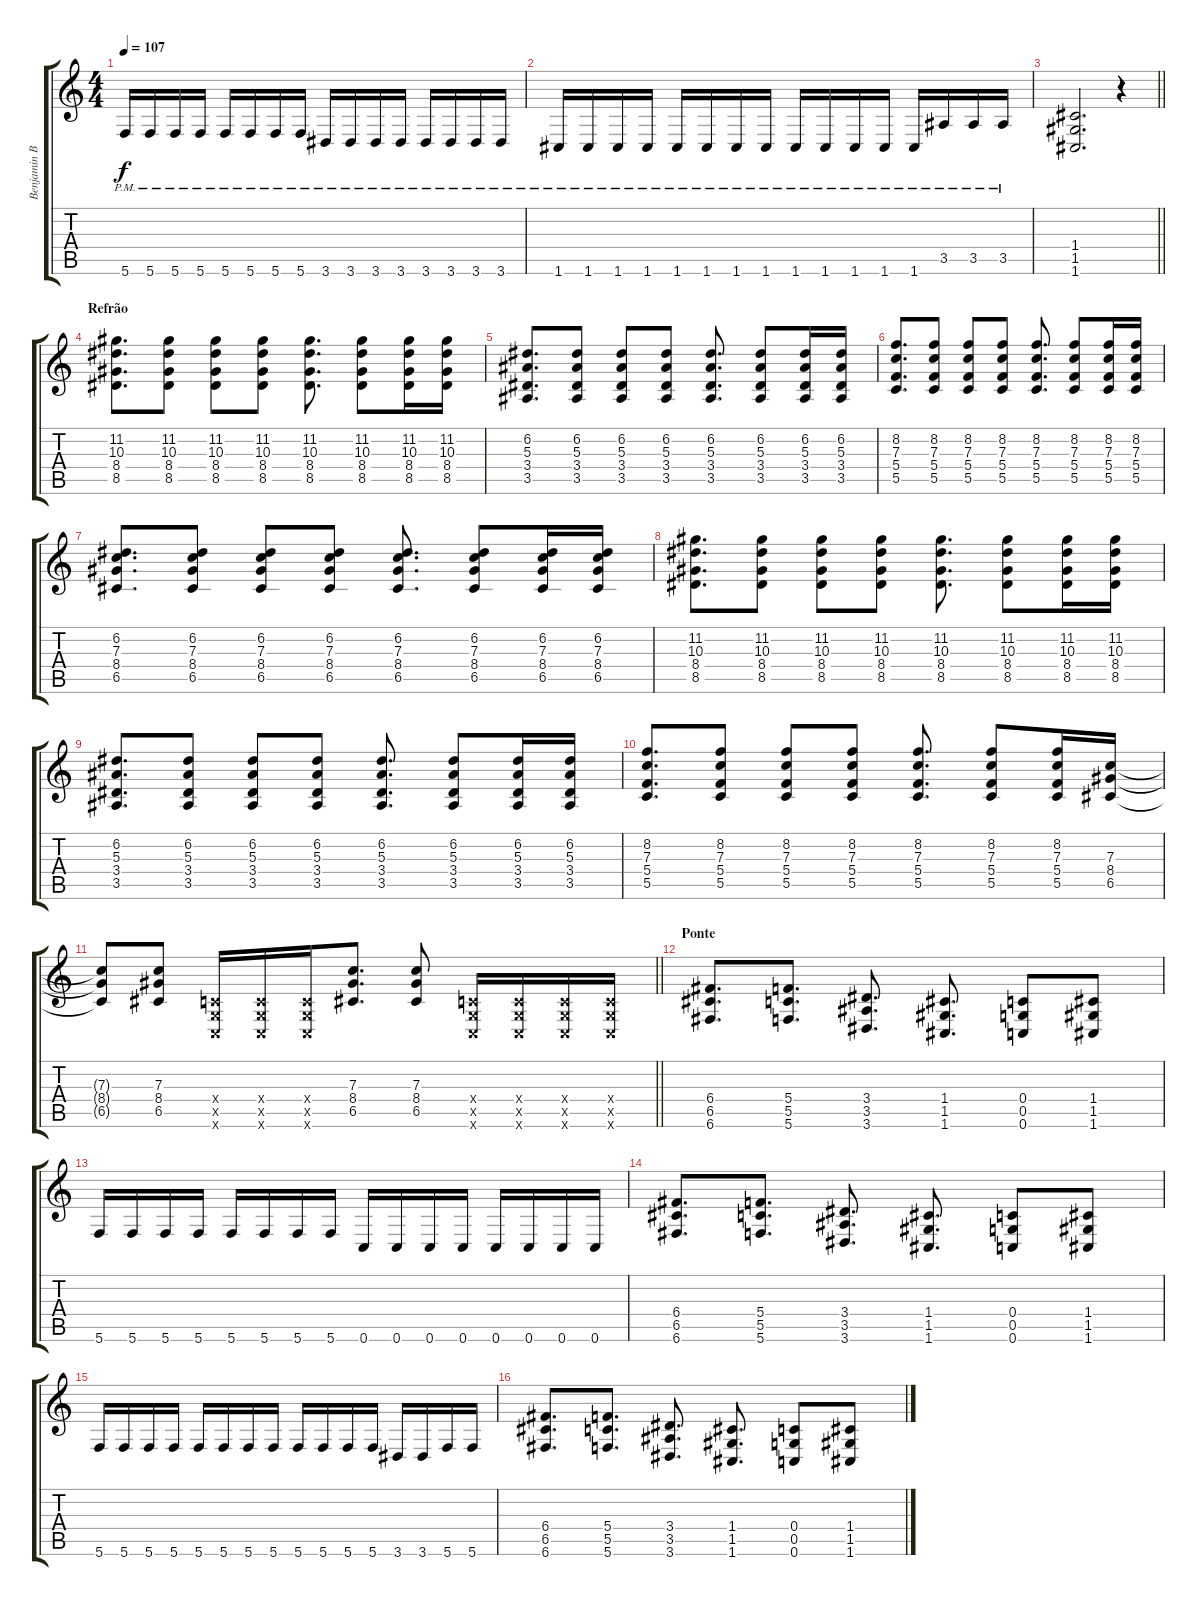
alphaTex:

\track ("Benjamin Burnley" "Benjamin B") {instrument distortionguitar}
\staff {score tabs}
\tuning (D4 A3 F3 C3 G2 C2) {hide}
\ts (4 4)
\tempo 107
\clef g2
\ks c
5.6{pm}.16{dy f} 5.6{pm}.16 5.6{pm}.16 5.6{pm}.16 5.6{pm}.16 5.6{pm}.16 5.6{pm}.16 5.6{pm}.16 3.6{pm}.16 3.6{pm}.16 3.6{pm}.16 3.6{pm}.16 3.6{pm}.16 3.6{pm}.16 3.6{pm}.16 3.6{pm}.16 |
1.6{pm}.16 1.6{pm}.16 1.6{pm}.16 1.6{pm}.16 1.6{pm}.16 1.6{pm}.16 1.6{pm}.16 1.6{pm}.16 1.6{pm}.16 1.6{pm}.16 1.6{pm}.16 1.6{pm}.16 1.6{pm}.16 3.5{pm}.16 3.5{pm}.16 3.5{pm}.16 |
\barLineRight lightlight
(1.4 1.5 1.6).2{d} r.4 |
\section ("" "Refrão")
(11.2 10.3 8.4 8.5).8{d} (11.2 10.3 8.4 8.5).8 (11.2 10.3 8.4 8.5).8 (11.2 10.3 8.4 8.5).8 (11.2 10.3 8.4 8.5).8{d} (11.2 10.3 8.4 8.5).8 (11.2 10.3 8.4 8.5).16 (11.2 10.3 8.4 8.5).16 |
(6.2 5.3 3.4 3.5).8{d} (6.2 5.3 3.4 3.5).8 (6.2 5.3 3.4 3.5).8 (6.2 5.3 3.4 3.5).8 (6.2 5.3 3.4 3.5).8{d} (6.2 5.3 3.4 3.5).8 (6.2 5.3 3.4 3.5).16 (6.2 5.3 3.4 3.5).16 |
(8.2 7.3 5.4 5.5).8{d} (8.2 7.3 5.4 5.5).8 (8.2 7.3 5.4 5.5).8 (8.2 7.3 5.4 5.5).8 (8.2 7.3 5.4 5.5).8{d} (8.2 7.3 5.4 5.5).8 (8.2 7.3 5.4 5.5).16 (8.2 7.3 5.4 5.5).16 |
(6.2 7.3 8.4 6.5).8{d} (6.2 7.3 8.4 6.5).8 (6.2 7.3 8.4 6.5).8 (6.2 7.3 8.4 6.5).8 (6.2 7.3 8.4 6.5).8{d} (6.2 7.3 8.4 6.5).8 (6.2 7.3 8.4 6.5).16 (6.2 7.3 8.4 6.5).16 |
(11.2 10.3 8.4 8.5).8{d} (11.2 10.3 8.4 8.5).8 (11.2 10.3 8.4 8.5).8 (11.2 10.3 8.4 8.5).8 (11.2 10.3 8.4 8.5).8{d} (11.2 10.3 8.4 8.5).8 (11.2 10.3 8.4 8.5).16 (11.2 10.3 8.4 8.5).16 |
(6.2 5.3 3.4 3.5).8{d} (6.2 5.3 3.4 3.5).8 (6.2 5.3 3.4 3.5).8 (6.2 5.3 3.4 3.5).8 (6.2 5.3 3.4 3.5).8{d} (6.2 5.3 3.4 3.5).8 (6.2 5.3 3.4 3.5).16 (6.2 5.3 3.4 3.5).16 |
(8.2 7.3 5.4 5.5).8{d} (8.2 7.3 5.4 5.5).8 (8.2 7.3 5.4 5.5).8 (8.2 7.3 5.4 5.5).8 (8.2 7.3 5.4 5.5).8{d} (8.2 7.3 5.4 5.5).8 (8.2 7.3 5.4 5.5).16 (7.3 8.4 6.5).16 |
\barLineRight lightlight
(7.3{t} 8.4{t} 6.5{t}).8 (7.3 8.4 6.5).8 (0.4{x} 0.5{x} 0.6{x}).16 (0.4{x} 0.5{x} 0.6{x}).16 (0.4{x} 0.5{x} 0.6{x}).16 (7.3 8.4 6.5).8{d} (7.3 8.4 6.5).8 (0.4{x} 0.5{x} 0.6{x}).16 (0.4{x} 0.5{x} 0.6{x}).16 (0.4{x} 0.5{x} 0.6{x}).16 (0.4{x} 0.5{x} 0.6{x}).16 |
\section ("" "Ponte")
(6.4 6.5 6.6).8{d} (5.4 5.5 5.6).8{d} (3.4 3.5 3.6).8{d} (1.4 1.5 1.6).8{d} (0.4 0.5 0.6).8 (1.4 1.5 1.6).8 |
5.6.16 5.6.16 5.6.16 5.6.16 5.6.16 5.6.16 5.6.16 5.6.16 0.6.16 0.6.16 0.6.16 0.6.16 0.6.16 0.6.16 0.6.16 0.6.16 |
(6.4 6.5 6.6).8{d} (5.4 5.5 5.6).8{d} (3.4 3.5 3.6).8{d} (1.4 1.5 1.6).8{d} (0.4 0.5 0.6).8 (1.4 1.5 1.6).8 |
5.6.16 5.6.16 5.6.16 5.6.16 5.6.16 5.6.16 5.6.16 5.6.16 5.6.16 5.6.16 5.6.16 5.6.16 3.6.16 3.6.16 5.6.16 5.6.16 |
(6.4 6.5 6.6).8{d} (5.4 5.5 5.6).8{d} (3.4 3.5 3.6).8{d} (1.4 1.5 1.6).8{d} (0.4 0.5 0.6).8 (1.4 1.5 1.6).8
